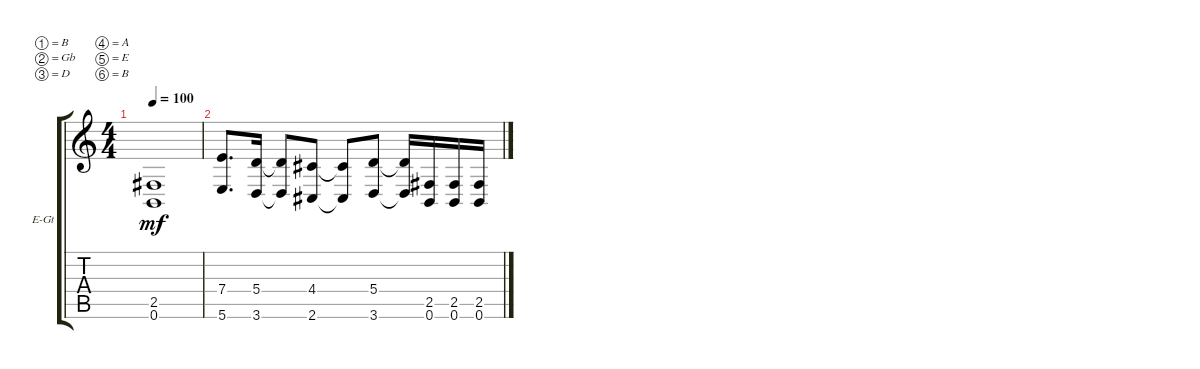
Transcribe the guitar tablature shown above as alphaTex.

\bracketExtendMode groupsimilarinstruments
\firstSystemTrackNameOrientation horizontal
\otherSystemsTrackNameOrientation horizontal
\track ("Electric Guitar 2" "E-Gt") {instrument distortionguitar}
\staff {score tabs}
\tuning (B3 Gb3 D3 A2 E2 B1)
\ts (4 4)
\tempo 100
\clef g2
\ks c
(0.6 2.5).1{dy mf} |
(5.6 7.4).8{d} (3.6 5.4).16 (3.6{t} 5.4{t}).8 (2.6 4.4).8 (2.6{t} 4.4{t}).8 (3.6 5.4).8 (3.6{t} 5.4{t}).16 (2.5 0.6).16 (0.6 2.5).16 (0.6 2.5).16
